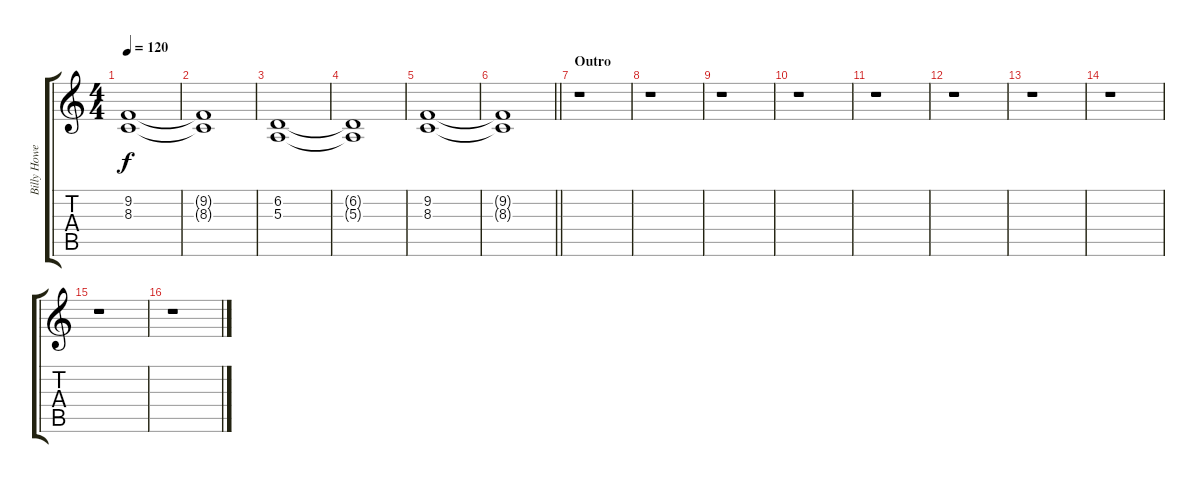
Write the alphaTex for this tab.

\track ("Billy Howerdel (Keyboard II)" "Billy Howe") {instrument stringensemble1}
\staff {score tabs}
\tuning (Db4 Ab3 E3 B2 Gb2 Db2) {hide}
\ts (4 4)
\tempo 120
\clef g2
\ks c
(9.2 8.3).1{dy f} |
(9.2{t} 8.3{t}).1 |
(6.2 5.3).1 |
(6.2{t} 5.3{t}).1 |
(9.2 8.3).1 |
\barLineRight lightlight
(9.2{t} 8.3{t}).1 |
\section ("" "Outro")
r.1 |
r.1 |
r.1 |
r.1 |
r.1 |
r.1 |
r.1 |
r.1 |
r.1 |
r.1
